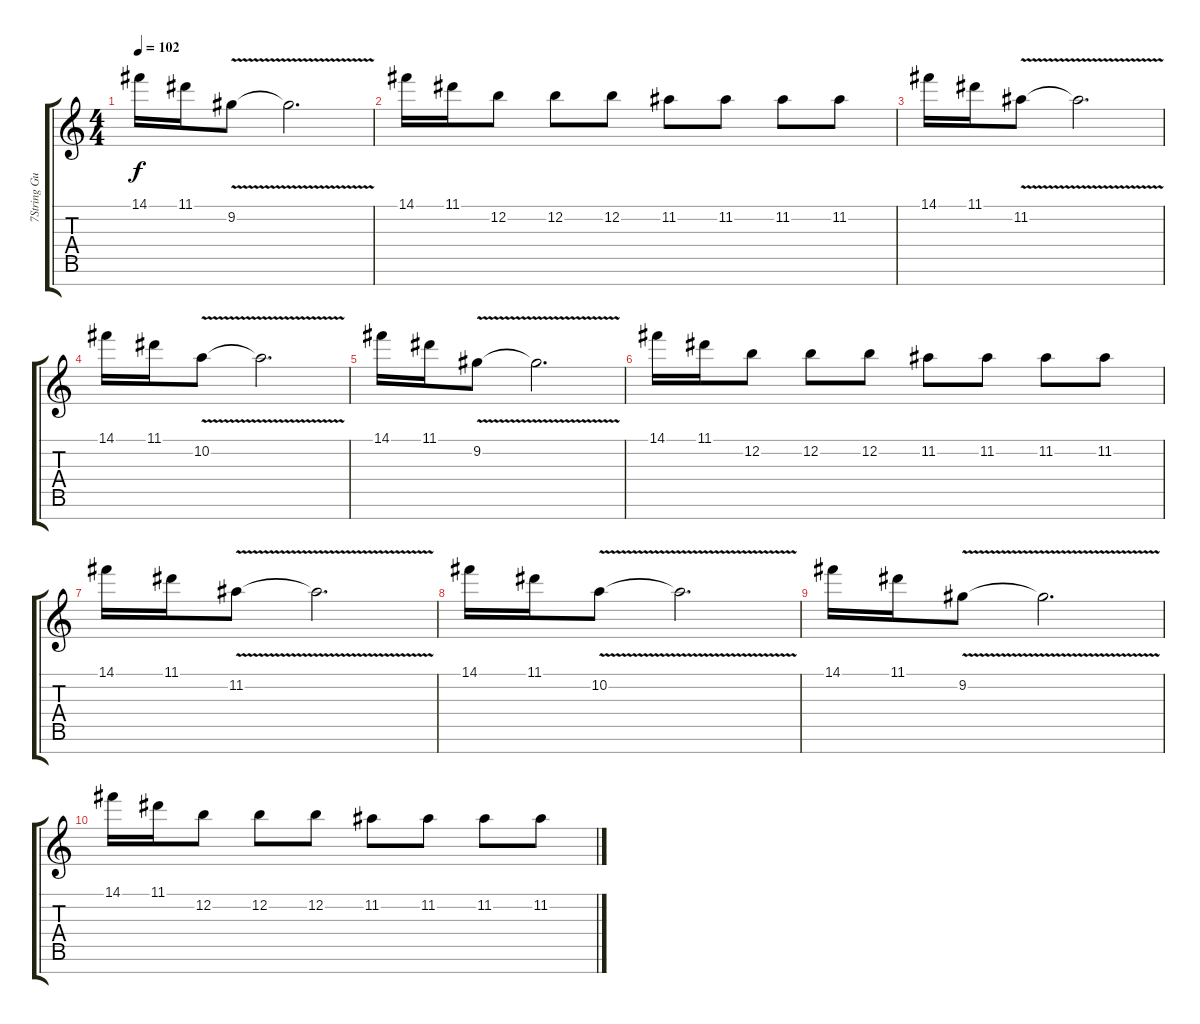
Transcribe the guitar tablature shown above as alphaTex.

\track ("7String Guitar" "7String Gu") {instrument electricguitarjazz}
\staff {score tabs}
\tuning (E4 B3 G3 D3 A2 E2 B1) {hide}
\ts (4 4)
\tempo 102
\clef g2
\ks c
14.1.16{dy f} 11.1.16 9.2{v}.8 9.2{t}.2{d} |
14.1.16 11.1.16 12.2.8 12.2.8 12.2.8 11.2.8 11.2.8 11.2.8 11.2.8 |
14.1.16{volume 4} 11.1.16 11.2{v}.8 11.2{t}.2{d} |
14.1.16 11.1.16 10.2{v}.8 10.2{t}.2{d} |
14.1.16 11.1.16 9.2{v}.8 9.2{t}.2{d} |
14.1.16 11.1.16 12.2.8 12.2.8 12.2.8 11.2.8 11.2.8 11.2.8 11.2.8 |
14.1.16{volume 0} 11.1.16 11.2{v}.8 11.2{t}.2{d} |
14.1.16 11.1.16 10.2{v}.8 10.2{t}.2{d} |
14.1.16 11.1.16 9.2{v}.8 9.2{t}.2{d} |
14.1.16 11.1.16 12.2.8 12.2.8 12.2.8 11.2.8 11.2.8 11.2.8 11.2.8
